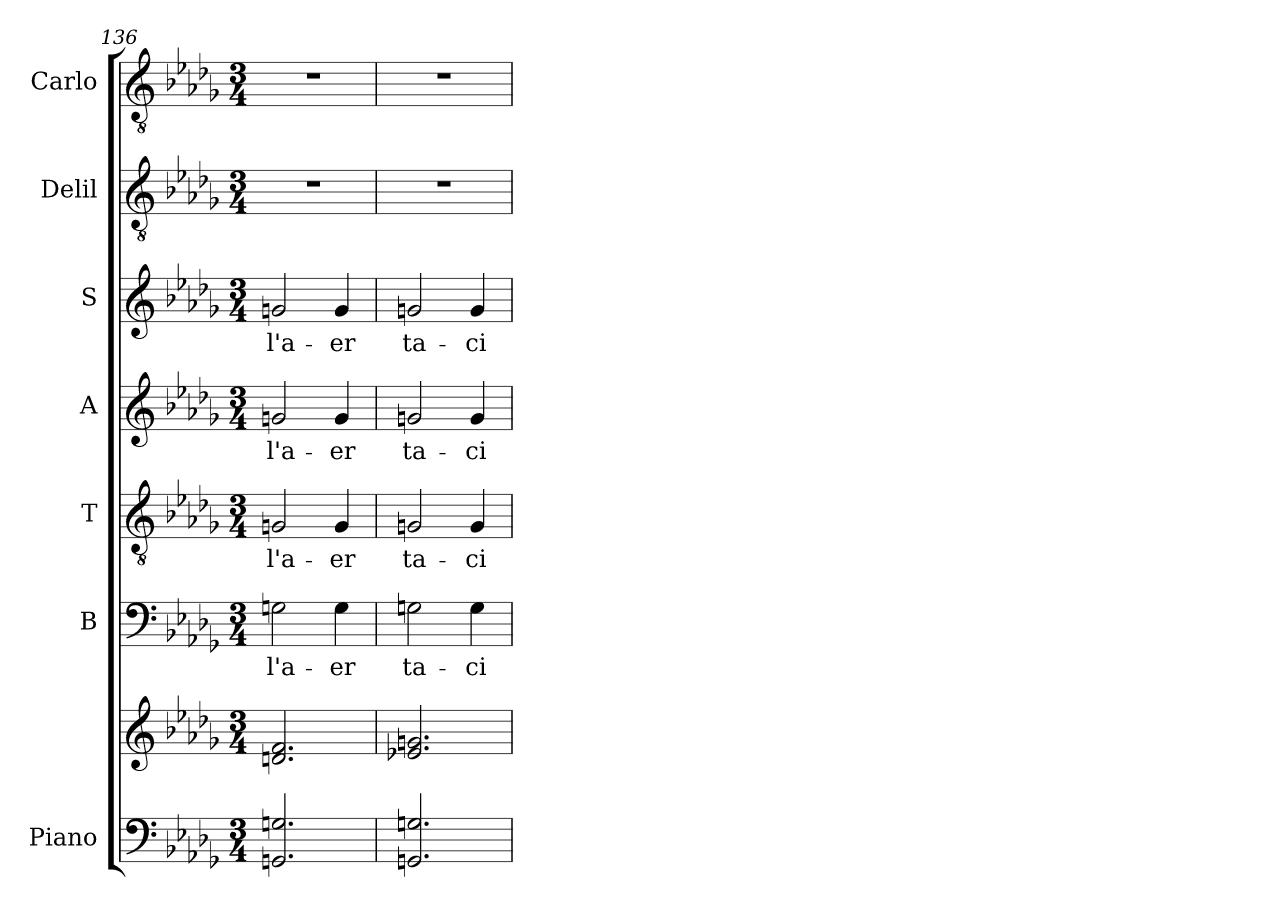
**kern	**kern	**kern	**text	**kern	**text	**kern	**text	**kern	**text	**kern	**kern
*part7	*part7	*part6	*part6	*part5	*part5	*part4	*part4	*part3	*part3	*part2	*part1
*staff8	*staff7	*staff6	*staff6	*staff5	*staff5	*staff4	*staff4	*staff3	*staff3	*staff2	*staff1
*I"Piano	*	*I"B	*	*I"T	*	*I"A	*	*I"S	*	*I"Delil	*I"Carlo
*I'Pno	*	*I'B	*	*I'T	*	*I'A	*	*I'S	*	*	*
*clefF4	*clefG2	*clefF4	*	*clefGv2	*	*clefG2	*	*clefG2	*	*clefGv2	*clefGv2
*k[b-e-a-d-g-]	*k[b-e-a-d-g-]	*k[b-e-a-d-g-]	*	*k[b-e-a-d-g-]	*	*k[b-e-a-d-g-]	*	*k[b-e-a-d-g-]	*	*k[b-e-a-d-g-]	*k[b-e-a-d-g-]
*M3/4	*M3/4	*M3/4	*	*M3/4	*	*M3/4	*	*M3/4	*	*M3/4	*M3/4
=136	=136	=136	=136	=136	=136	=136	=136	=136	=136	=136	=136
2.GGn/ 2.Gn/	2.dn/ 2.f/	2Gn\	l'a-	2Gn/	l'a-	2gn/	l'a-	2gn/	l'a-	2.r	2.r
.	.	4G\	-er	4G/	-er	4g/	-er	4g/	-er	.	.
=137	=137	=137	=137	=137	=137	=137	=137	=137	=137	=137	=137
2.GGn/ 2.Gn/	2.e-X/ 2.gn/	2Gn\	ta-	2Gn/	ta-	2gn/	ta-	2gn/	ta-	2.r	2.r
.	.	4G\	-ci-	4G/	-ci-	4g/	-ci-	4g/	-ci-	.	.
=	=	=	=	=	=	=	=	=	=	=	=
*-	*-	*-	*-	*-	*-	*-	*-	*-	*-	*-	*-
